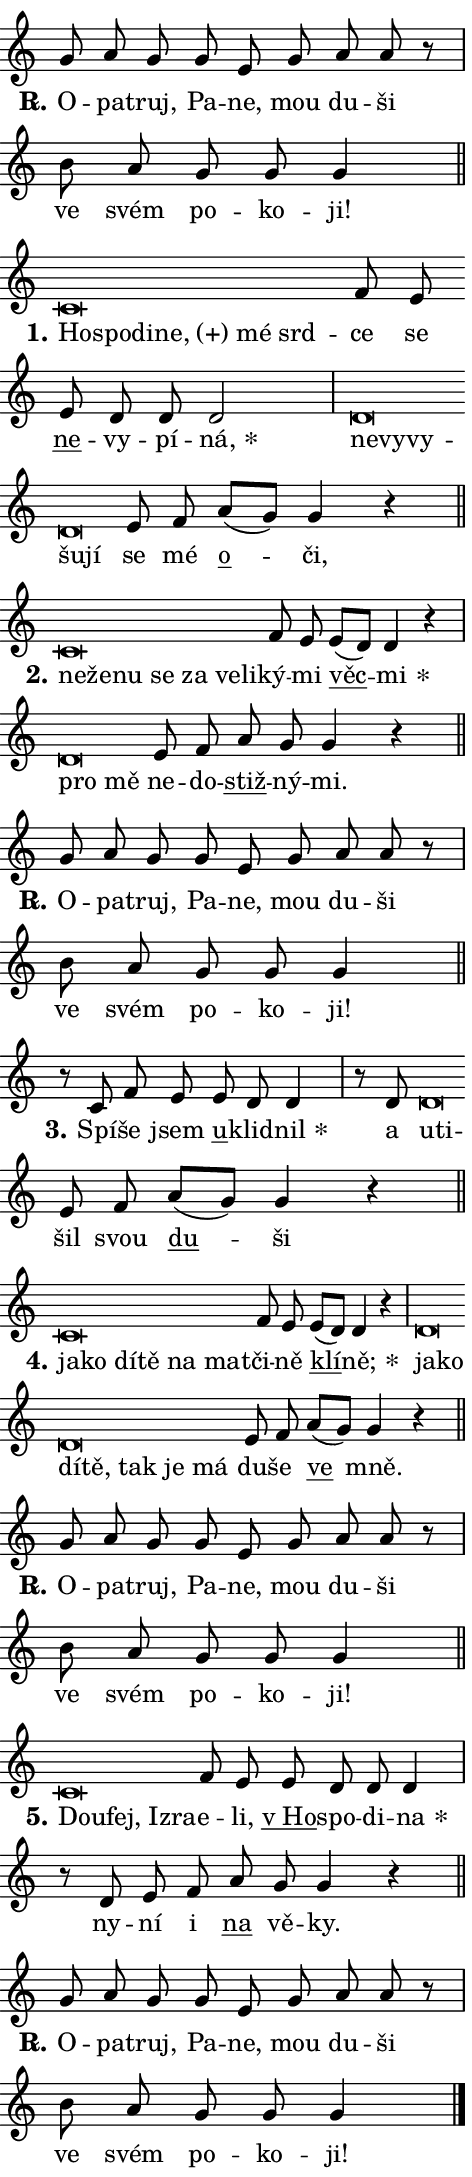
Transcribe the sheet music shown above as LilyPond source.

\version "2.24.0"
\header { tagline = "" }
\paper {
  indent = 0\cm
  top-margin = 0\cm
  right-margin = 0.13\cm % to fit lyric hyphens
  bottom-margin = 0\cm
  left-margin = 0\cm
  paper-width = 8\cm
  page-breaking = #ly:one-page-breaking
  system-system-spacing.basic-distance = #11
  score-system-spacing.basic-distance = #11
  ragged-last = ##f
}


%% Author: Thomas Morley
%% https://lists.gnu.org/archive/html/lilypond-user/2020-05/msg00002.html
#(define (line-position grob)
"Returns position of @var[grob} in current system:
   @code{'start}, if at first time-step
   @code{'end}, if at last time-step
   @code{'middle} otherwise
"
  (let* ((col (ly:item-get-column grob))
         (ln (ly:grob-object col 'left-neighbor))
         (rn (ly:grob-object col 'right-neighbor))
         (col-to-check-left (if (ly:grob? ln) ln col))
         (col-to-check-right (if (ly:grob? rn) rn col))
         (break-dir-left
           (and
             (ly:grob-property col-to-check-left 'non-musical #f)
             (ly:item-break-dir col-to-check-left)))
         (break-dir-right
           (and
             (ly:grob-property col-to-check-right 'non-musical #f)
             (ly:item-break-dir col-to-check-right))))
        (cond ((eqv? 1 break-dir-left) 'start)
              ((eqv? -1 break-dir-right) 'end)
              (else 'middle))))

#(define (tranparent-at-line-position vctor)
  (lambda (grob)
  "Relying on @code{line-position} select the relevant enry from @var{vctor}.
Used to determine transparency,"
    (case (line-position grob)
      ((end) (not (vector-ref vctor 0)))
      ((middle) (not (vector-ref vctor 1)))
      ((start) (not (vector-ref vctor 2))))))

noteHeadBreakVisibility =
#(define-music-function (break-visibility)(vector?)
"Makes @code{NoteHead}s transparent relying on @var{break-visibility}"
#{
  \override NoteHead.transparent =
    #(tranparent-at-line-position break-visibility)
#})

#(define delete-ledgers-for-transparent-note-heads
  (lambda (grob)
    "Reads whether a @code{NoteHead} is transparent.
If so this @code{NoteHead} is removed from @code{'note-heads} from
@var{grob}, which is supposed to be @code{LedgerLineSpanner}.
As a result ledgers are not printed for this @code{NoteHead}"
    (let* ((nhds-array (ly:grob-object grob 'note-heads))
           (nhds-list
             (if (ly:grob-array? nhds-array)
                 (ly:grob-array->list nhds-array)
                 '()))
           ;; Relies on the transparent-property being done before
           ;; Staff.LedgerLineSpanner.after-line-breaking is executed.
           ;; This is fragile ...
           (to-keep
             (remove
               (lambda (nhd)
                 (ly:grob-property nhd 'transparent #f))
               nhds-list)))
      ;; TODO find a better method to iterate over grob-arrays, similiar
      ;; to filter/remove etc for lists
      ;; For now rebuilt from scratch
      (set! (ly:grob-object grob 'note-heads)  '())
      (for-each
        (lambda (nhd)
          (ly:pointer-group-interface::add-grob grob 'note-heads nhd))
        to-keep))))

squashNotes = {
  \override NoteHead.X-extent = #'(-0.2 . 0.2)
  \override NoteHead.Y-extent = #'(-0.75 . 0)
  \override NoteHead.stencil =
    #(lambda (grob)
       (let ((pos (ly:grob-property grob 'staff-position)))
         (begin
           (if (< pos -7) (display "ERROR: Lower brevis then expected\n") (display ""))
           (if (<= pos -6) ly:text-interface::print ly:note-head::print))))
}
unSquashNotes = {
  \revert NoteHead.X-extent
  \revert NoteHead.Y-extent
  \revert NoteHead.stencil
}

hideNotes = \noteHeadBreakVisibility #begin-of-line-visible
unHideNotes = \noteHeadBreakVisibility #all-visible

% work-around for resetting accidentals
% https://lilypond.org/doc/v2.23/Documentation/notation/displaying-rhythms#unmetered-music
cadenzaMeasure = {
  \cadenzaOff
  \partial 1024 s1024
  \cadenzaOn
}

#(define-markup-command (accent layout props text) (markup?)
  "Underline accented syllable"
  (interpret-markup layout props
    #{\markup \override #'(offset . 4.3) \underline { #text }#}))

responsum = \markup \concat {
  "R" \hspace #-1.05 \path #0.1 #'((moveto 0 0.07) (lineto 0.9 0.8)) \hspace #0.05 "."
}

spaceSize = #0.6828661417322834 % exact space size for TeX Gyre Schola

\layout {
  \context {
    \Staff
    \remove "Time_signature_engraver"
    \override LedgerLineSpanner.after-line-breaking = #delete-ledgers-for-transparent-note-heads
  }
  \context {
    \Lyrics {
      \override LyricSpace.minimum-distance = \spaceSize
      \override LyricText.font-name = #"TeX Gyre Schola"
      \override LyricText.font-size = 1
      \override StanzaNumber.font-name = #"TeX Gyre Schola Bold"
      \override StanzaNumber.font-size = 1
    }
  }
  \context {
    \Score 
    \override NoteHead.text =
      #(lambda (grob) 
        (let ((pos (ly:grob-property grob 'staff-position)))
          #{\markup {
            \combine
              \halign #-0.55 \raise #(if (= pos -6) 0 0.5) \override #'(thickness . 2) \draw-line #'(3.2 . 0)
              \musicglyph "noteheads.sM1"
          }#}))
  }
}

% magnetic-lyrics.ily
%
%   written by
%     Jean Abou Samra <jean@abou-samra.fr>
%     Werner Lemberg <wl@gnu.org>
%
%   adapted by
%     Jiri Hon <jiri.hon@gmail.com>
%
% Version 2022-Apr-15

% https://www.mail-archive.com/lilypond-user@gnu.org/msg149350.html

#(define (Left_hyphen_pointer_engraver context)
   "Collect syllable-hyphen-syllable occurrences in lyrics and store
them in properties.  This engraver only looks to the left.  For
example, if the lyrics input is @code{foo -- bar}, it does the
following.

@itemize @bullet
@item
Set the @code{text} property of the @code{LyricHyphen} grob between
@q{foo} and @q{bar} to @code{foo}.

@item
Set the @code{left-hyphen} property of the @code{LyricText} grob with
text @q{foo} to the @code{LyricHyphen} grob between @q{foo} and
@q{bar}.
@end itemize

Use this auxiliary engraver in combination with the
@code{lyric-@/text::@/apply-@/magnetic-@/offset!} hook."
   (let ((hyphen #f)
         (text #f))
     (make-engraver
      (acknowledgers
       ((lyric-syllable-interface engraver grob source-engraver)
        (set! text grob)))
      (end-acknowledgers
       ((lyric-hyphen-interface engraver grob source-engraver)
        ;(when (not (grob::has-interface grob 'lyric-space-interface))
          (set! hyphen grob)));)
      ((stop-translation-timestep engraver)
       (when (and text hyphen)
         (ly:grob-set-object! text 'left-hyphen hyphen))
       (set! text #f)
       (set! hyphen #f)))))

#(define (lyric-text::apply-magnetic-offset! grob)
   "If the space between two syllables is less than the value in
property @code{LyricText@/.details@/.squash-threshold}, move the right
syllable to the left so that it gets concatenated with the left
syllable.

Use this function as a hook for
@code{LyricText@/.after-@/line-@/breaking} if the
@code{Left_@/hyphen_@/pointer_@/engraver} is active."
   (let ((hyphen (ly:grob-object grob 'left-hyphen #f)))
     (when hyphen
       (let ((left-text (ly:spanner-bound hyphen LEFT)))
         (when (grob::has-interface left-text 'lyric-syllable-interface)
           (let* ((common (ly:grob-common-refpoint grob left-text X))
                  (this-x-ext (ly:grob-extent grob common X))
                  (left-x-ext
                   (begin
                     ;; Trigger magnetism for left-text.
                     (ly:grob-property left-text 'after-line-breaking)
                     (ly:grob-extent left-text common X)))
                  ;; `delta` is the gap width between two syllables.
                  (delta (- (interval-start this-x-ext)
                            (interval-end left-x-ext)))
                  (details (ly:grob-property grob 'details))
                  (threshold (assoc-get 'squash-threshold details 0.2)))
             (when (< delta threshold)
               (let* (;; We have to manipulate the input text so that
                      ;; ligatures crossing syllable boundaries are not
                      ;; disabled.  For languages based on the Latin
                      ;; script this is essentially a beautification.
                      ;; However, for non-Western scripts it can be a
                      ;; necessity.
                      (lt (ly:grob-property left-text 'text))
                      (rt (ly:grob-property grob 'text))
                      (is-space (grob::has-interface hyphen 'lyric-space-interface))
                      (space (if is-space " " ""))
                      (extra-delta (if is-space spaceSize 0))
                      ;; Append new syllable.
                      (ltrt-space (if (and (string? lt) (string? rt))
                                (string-append lt space rt)
                                (make-concat-markup (list lt space rt))))
                      ;; Right-align `ltrt` to the right side.
                      (ltrt-space-markup (grob-interpret-markup
                               grob
                               (make-translate-markup
                                (cons (interval-length this-x-ext) 0)
                                (make-right-align-markup ltrt-space)))))
                 (begin
                   ;; Don't print `left-text`.
                   (ly:grob-set-property! left-text 'stencil #f)
                   ;; Set text and stencil (which holds all collected
                   ;; syllables so far) and shift it to the left.
                   (ly:grob-set-property! grob 'text ltrt-space)
                   (ly:grob-set-property! grob 'stencil ltrt-space-markup)
                   (ly:grob-translate-axis! grob (- (- delta extra-delta)) X))))))))))


#(define (lyric-hyphen::displace-bounds-first grob)
   ;; Make very sure this callback isn't triggered too early.
   (let ((left (ly:spanner-bound grob LEFT))
         (right (ly:spanner-bound grob RIGHT)))
     (ly:grob-property left 'after-line-breaking)
     (ly:grob-property right 'after-line-breaking)
     (ly:lyric-hyphen::print grob)))

squashThreshold = #0.4

\layout {
  \context {
    \Lyrics
    \consists #Left_hyphen_pointer_engraver
    \override LyricText.after-line-breaking =
      #lyric-text::apply-magnetic-offset!
    \override LyricHyphen.stencil = #lyric-hyphen::displace-bounds-first
    \override LyricText.details.squash-threshold = \squashThreshold
    \override LyricHyphen.minimum-distance = 0
    \override LyricHyphen.minimum-length = \squashThreshold
  }
}

squashText = \override LyricText.details.squash-threshold = 9999
unSquashText = \override LyricText.details.squash-threshold = \squashThreshold

leftText = \override LyricText.self-alignment-X = #LEFT
unLeftText = \revert LyricText.self-alignment-X

starOffset = #(lambda (grob) 
                (let ((x_offset (ly:self-alignment-interface::aligned-on-x-parent grob)))
                  (if (= x_offset 0) 0 (+ x_offset 1.2))))

star = #(define-music-function (syllable)(string?)
"Append star separator at the end of a syllable"
#{
  \once \override LyricText.X-offset = #starOffset
  \lyricmode { \markup {
    #syllable
    \override #'((font-name . "TeX Gyre Schola Bold")) \hspace #0.2 \lower #0.65 \larger "*"
  } }
#})

starAccent = #(define-music-function (syllable)(string?)
"Append star separator at the end of a syllable and make accent"
#{
  \once \override LyricText.X-offset = #starOffset
  \lyricmode { \markup {
    \accent #syllable
    \override #'((font-name . "TeX Gyre Schola Bold")) \hspace #0.2 \lower #0.65 \larger "*"
  } }
#})

breath = #(define-music-function (syllable)(string?)
"Append breathing indicator at the end of a syllable"
#{
  \lyricmode { \markup { #syllable "+" } }
#})

optionalBreath = #(define-music-function (syllable)(string?)
"Append optional breathing indicator at the end of a syllable"
#{
  \lyricmode { \markup { #syllable "(+)" } }
#})


\score {
    <<
        \new Voice = "melody" { \cadenzaOn \key c \major \relative { g'8 a g g e \bar "" g a a r \cadenzaMeasure \bar "|" b a g g g4 \cadenzaMeasure \bar "||" \break } }
        \new Lyrics \lyricsto "melody" { \lyricmode { \set stanza = \responsum
O -- pa -- truj, Pa -- ne, mou du -- ši ve svém po -- ko -- ji! } }
    >>
    \layout {}
}

\score {
    <<
        \new Voice = "melody" { \cadenzaOn \key c \major \relative { \squashNotes c'\breve*1/16 \hideNotes \breve*1/16 \bar "" \breve*1/16 \bar "" \breve*1/16 \bar "" \breve*1/16 \breve*1/16 \bar "" \unHideNotes \unSquashNotes f8 e \bar "" e d d d2 \cadenzaMeasure \bar "|" \squashNotes d\breve*1/16 \hideNotes \breve*1/16 \bar "" \breve*1/16 \bar "" \breve*1/16 \breve*1/16 \bar "" \unHideNotes \unSquashNotes e8 f \bar "" a[( g)] g4 r \cadenzaMeasure \bar "||" \break } }
        \new Lyrics \lyricsto "melody" { \lyricmode { \set stanza = "1."
\leftText Ho -- \squashText spo -- di -- \optionalBreath ne, mé srd -- \unLeftText \unSquashText ce se \markup \accent ne -- vy -- pí -- \star ná, \leftText ne -- \squashText vy -- vy -- šu -- jí \unLeftText \unSquashText se mé \markup \accent o -- či, } }
    >>
    \layout {}
}

\score {
    <<
        \new Voice = "melody" { \cadenzaOn \key c \major \relative { \squashNotes c'\breve*1/16 \hideNotes \breve*1/16 \bar "" \breve*1/16 \bar "" \breve*1/16 \bar "" \breve*1/16 \bar "" \breve*1/16 \breve*1/16 \bar "" \unHideNotes \unSquashNotes f8 e \bar "" e[( d)] d4 r \cadenzaMeasure \bar "|" \squashNotes d\breve*1/16 \hideNotes \breve*1/16 \bar "" \unHideNotes \unSquashNotes e8 f \bar "" a g g4 r \cadenzaMeasure \bar "||" \break } }
        \new Lyrics \lyricsto "melody" { \lyricmode { \set stanza = "2."
\leftText ne -- \squashText že -- nu se za ve -- li -- \unLeftText \unSquashText ký -- mi \markup \accent věc -- \star mi \leftText pro \squashText mě \unLeftText \unSquashText ne -- do -- \markup \accent stiž -- ný -- mi. } }
    >>
    \layout {}
}

\score {
    <<
        \new Voice = "melody" { \cadenzaOn \key c \major \relative { g'8 a g g e \bar "" g a a r \cadenzaMeasure \bar "|" b a g g g4 \cadenzaMeasure \bar "||" \break } }
        \new Lyrics \lyricsto "melody" { \lyricmode { \set stanza = \responsum
O -- pa -- truj, Pa -- ne, mou du -- ši ve svém po -- ko -- ji! } }
    >>
    \layout {}
}

\score {
    <<
        \new Voice = "melody" { \cadenzaOn \key c \major \relative { r8 c'8 f8 e \bar "" e d d4 \cadenzaMeasure \bar "|" r8 d \squashNotes d\breve*1/16 \hideNotes \breve*1/16 \bar "" \unHideNotes \unSquashNotes e8 f \bar "" a[( g)] g4 r \cadenzaMeasure \bar "||" \break } }
        \new Lyrics \lyricsto "melody" { \lyricmode { \set stanza = "3."
Spí -- še jsem \markup \accent u -- klid -- \star nil a \leftText u -- \squashText ti -- \unLeftText \unSquashText šil svou \markup \accent du -- ši } }
    >>
    \layout {}
}

\score {
    <<
        \new Voice = "melody" { \cadenzaOn \key c \major \relative { \squashNotes c'\breve*1/16 \hideNotes \breve*1/16 \bar "" \breve*1/16 \bar "" \breve*1/16 \bar "" \breve*1/16 \breve*1/16 \bar "" \unHideNotes \unSquashNotes f8 e \bar "" e[( d)] d4 r \cadenzaMeasure \bar "|" \squashNotes d\breve*1/16 \hideNotes \breve*1/16 \bar "" \breve*1/16 \bar "" \breve*1/16 \bar "" \breve*1/16 \bar "" \breve*1/16 \breve*1/16 \bar "" \unHideNotes \unSquashNotes e8 f \bar "" a[( g)] g4 r \cadenzaMeasure \bar "||" \break } }
        \new Lyrics \lyricsto "melody" { \lyricmode { \set stanza = "4."
\leftText ja -- \squashText ko dí -- tě na mat -- \unLeftText \unSquashText či -- ně \markup \accent klí -- \star ně; \leftText ja -- \squashText ko dí -- tě, tak je má \unLeftText \unSquashText du -- še \markup \accent ve mně. } }
    >>
    \layout {}
}

\score {
    <<
        \new Voice = "melody" { \cadenzaOn \key c \major \relative { g'8 a g g e \bar "" g a a r \cadenzaMeasure \bar "|" b a g g g4 \cadenzaMeasure \bar "||" \break } }
        \new Lyrics \lyricsto "melody" { \lyricmode { \set stanza = \responsum
O -- pa -- truj, Pa -- ne, mou du -- ši ve svém po -- ko -- ji! } }
    >>
    \layout {}
}

\score {
    <<
        \new Voice = "melody" { \cadenzaOn \key c \major \relative { \squashNotes c'\breve*1/16 \hideNotes \breve*1/16 \bar "" \breve*1/16 \breve*1/16 \bar "" \unHideNotes \unSquashNotes f8 e \bar "" e d d d4 \cadenzaMeasure \bar "|" r8 d e8 f \bar "" a g g4 r \cadenzaMeasure \bar "||" \break } }
        \new Lyrics \lyricsto "melody" { \lyricmode { \set stanza = "5."
\leftText Dou -- \squashText fej, Iz -- ra -- \unLeftText \unSquashText e -- li, \markup \accent "v Ho" -- spo -- di -- \star na ny -- ní i \markup \accent na vě -- ky. } }
    >>
    \layout {}
}

\score {
    <<
        \new Voice = "melody" { \cadenzaOn \key c \major \relative { g'8 a g g e \bar "" g a a r \cadenzaMeasure \bar "|" b a g g g4 \cadenzaMeasure \bar "||" \break } \bar "|." }
        \new Lyrics \lyricsto "melody" { \lyricmode { \set stanza = \responsum
O -- pa -- truj, Pa -- ne, mou du -- ši ve svém po -- ko -- ji! } }
    >>
    \layout {}
}
